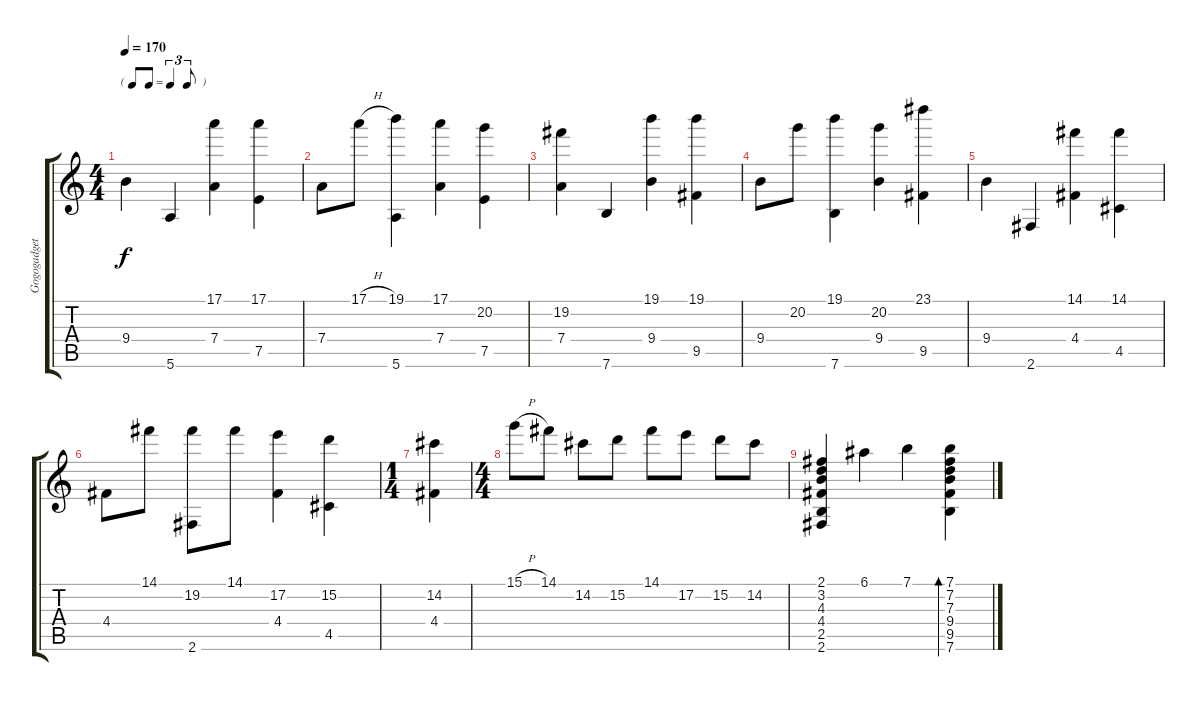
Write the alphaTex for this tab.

\track ("Gogogadgetàlaguitare1" "Gogogadget") {instrument acousticguitarsteel}
\staff {score tabs}
\tuning (E4 B3 G3 D3 A2 E2) {hide}
\ts (4 4)
\tf triplet8th
\tempo 170
\clef g2
\ks c
9.4.4{dy f} 5.6.4 (17.1 7.4).4 (17.1 7.5).4 |
7.4.8 17.1{h}.8 (19.1 5.6).4 (17.1 7.4).4 (20.2 7.5).4 |
(19.2 7.4).4 7.6.4 (19.1 9.4).4 (19.1 9.5).4 |
9.4.8 20.2.8 (19.1 7.6).4 (20.2 9.4).4 (23.1 9.5).4 |
9.4.4 2.6.4 (14.1 4.4).4 (14.1 4.5).4 |
4.4.8 14.1.8 (19.2 2.6).8 14.1.8 (17.2 4.4).4 (15.2 4.5).4 |
\ts (1 4)
(14.2 4.4).4 |
\ts (4 4)
15.1{h}.8 14.1.8 14.2.8 15.2.8 14.1.8 17.2.8 15.2.8 14.2.8 |
(2.1 3.2 4.3 4.4 2.5 2.6).4 6.1.4 7.1.4 (7.1 7.2 7.3 9.4 9.5 7.6).4{bd 480}
